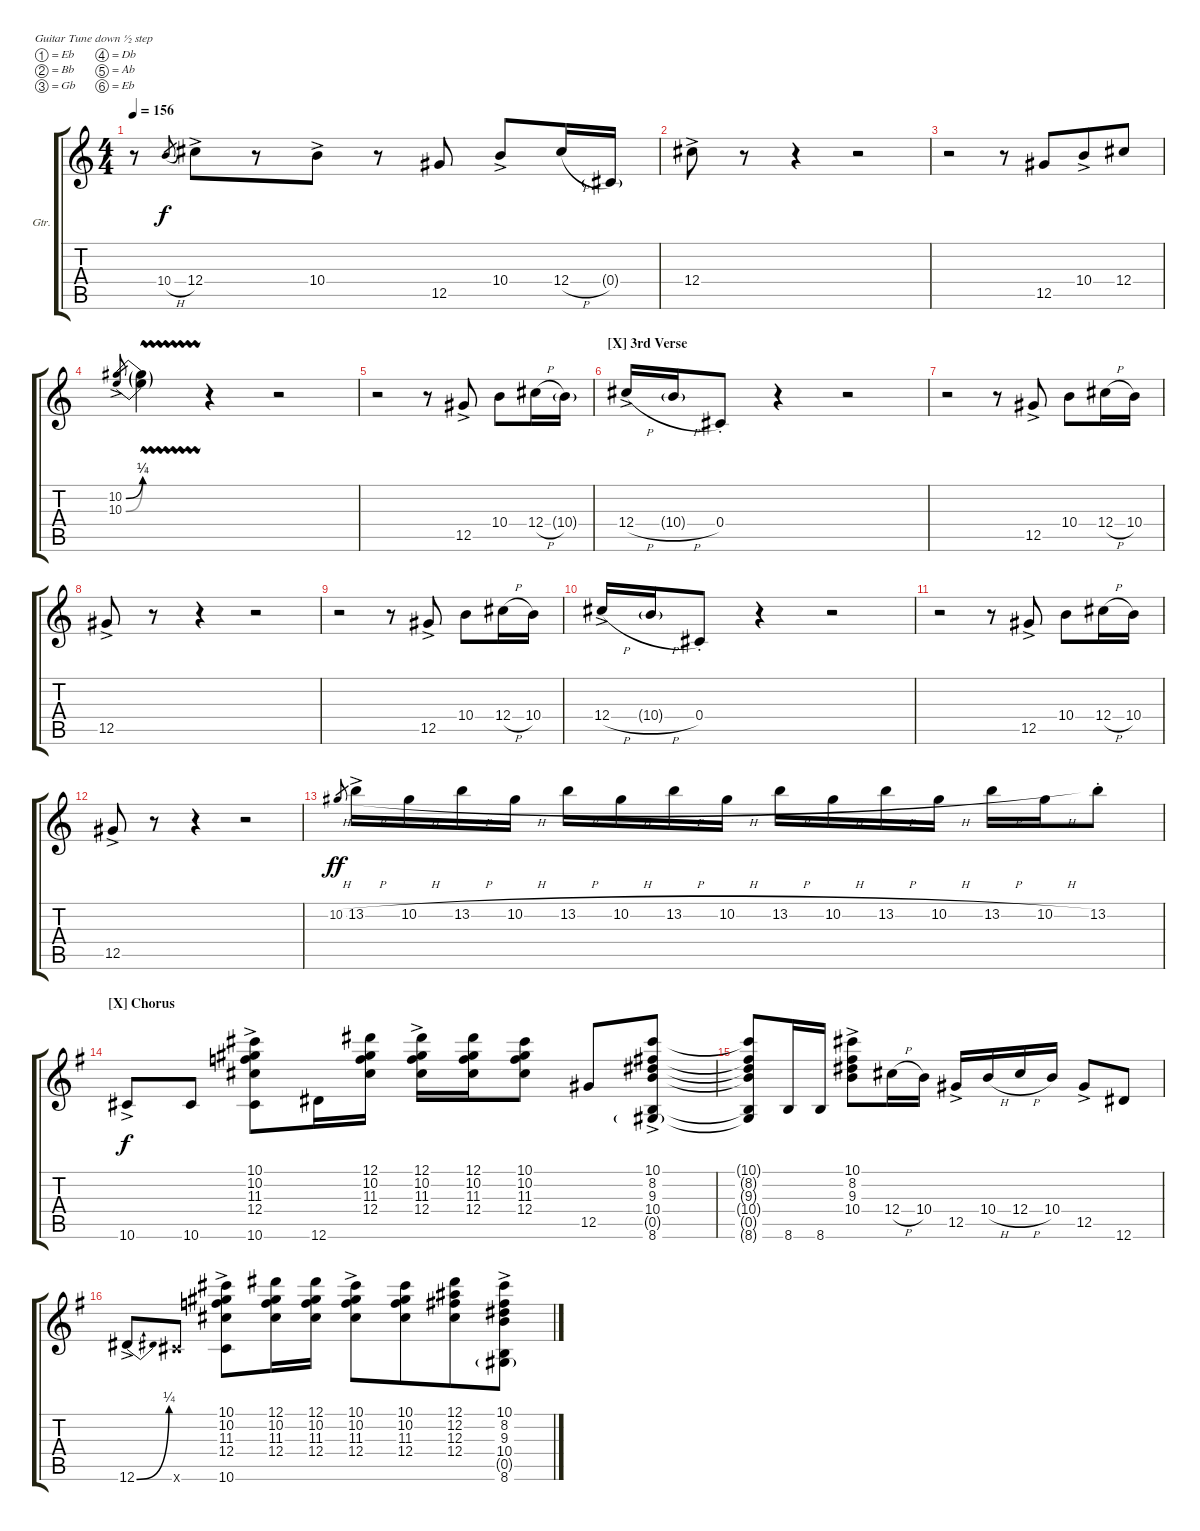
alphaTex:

\defaultSystemsLayout 4
\bracketExtendMode groupsimilarinstruments
\firstSystemTrackNameOrientation horizontal
\otherSystemsTrackNameOrientation horizontal
\track ("Guitar" "Gtr.") {instrument electricguitarclean}
\staff {score tabs}
\tuning (Eb4 Bb3 Gb3 Db3 Ab2 Eb2)
\ts (4 4)
\tempo 156
\clef g2
\ks c
r.8{dy f beam merge} 10.4{h}.8{gr beam merge} 12.4{ac}.8{beam merge} r.8{beam merge} 10.4{ac}.8 r.8 12.5.8 10.4{ac}.8 12.4{h}.16 0.4{g}.16 |
12.4{ac}.8 r.8 r.4 r.2 |
r.2 r.8 12.5.8{beam merge} 10.4{ac}.8 12.4.8 |
(10.3{be (bend 15.6 0 59.4 2) ac} 10.2{be (bend 0 0 59.4 1)}).8{gr} (10.2{be (hold 0 0 60 0) vw t} 10.3{be (hold 0 0 60 0) vw t}).4 r.4 r.2 |
r.2 r.8 12.5{ac}.8{beam split} 10.4.8 12.4{h}.16 10.4{g}.16 |
\section ("X" "3rd Verse")
12.4{h ac}.16 10.4{h g}.16 0.4{st}.8 r.4 r.2 |
r.2 r.8 12.5{ac}.8{beam split} 10.4.8 12.4{h}.16 10.4.16 |
12.5{ac}.8 r.8 r.4 r.2 |
r.2 r.8 12.5{ac}.8{beam split} 10.4.8 12.4{h}.16 10.4.16 |
12.4{h ac}.16 10.4{h g}.16 0.4{st}.8 r.4 r.2 |
r.2 r.8 12.5{ac}.8{beam split} 10.4.8 12.4{h}.16 10.4.16 |
12.5{ac}.8 r.8 r.4 r.2 |
10.2{h}.8{gr dy ff} 13.2{h ac}.16 10.2{h}.16 13.2{h}.16 10.2{h}.16 13.2{h}.16 10.2{h}.16 13.2{h}.16 10.2{h}.16 13.2{h}.16 10.2{h}.16 13.2{h}.16 10.2{h}.16 13.2{h}.16 10.2{h}.16 13.2{st}.8 |
\section ("X" "Chorus")
\ks g
10.6{ac}.8{dy f} 10.6.8 (10.6{ac} 12.4{ac} 11.3{ac} 10.2{ac} 10.1{ac}).8 12.6.16 (12.4 11.3 10.2 12.1).16 (12.4{ac} 11.3{ac} 10.2{ac} 12.1{ac}).16 (12.4 11.3 10.2 12.1).16 (12.4 11.3 10.2 10.1).8 12.5.8 (0.5{g} 8.6{ac} 10.4{ac} 9.3{ac} 8.2{ac} 10.1{ac}).8 |
(10.1{t} 8.2{t} 9.3{t} 10.4{t} 0.5{t} 8.6{t}).8 8.6.16 8.6.16 (10.4{ac} 9.3{ac} 8.2{ac} 10.1{ac}).8 12.4{h}.16 10.4.16 12.5{ac}.16 10.4{h}.16 12.4{h}.16 10.4.16 12.5{ac}.8 12.6.8 |
12.6{be (bend 0 0 21 1) ac}.8 10.6{x}.8 (10.6{ac} 12.4{ac} 11.3{ac} 10.2{ac} 10.1{ac}).8 (12.4 11.3 10.2 12.1).16 (12.4 11.3 10.2 12.1).16 (12.4{ac} 11.3{ac} 10.2{ac} 10.1{ac}).8 (12.4 11.3 10.2 10.1).8{beam merge} (12.4 12.3 12.2 12.1).8 (10.4{ac} 9.3{ac} 8.2{ac} 10.1{ac} 8.6{ac} 0.5{g}).8
